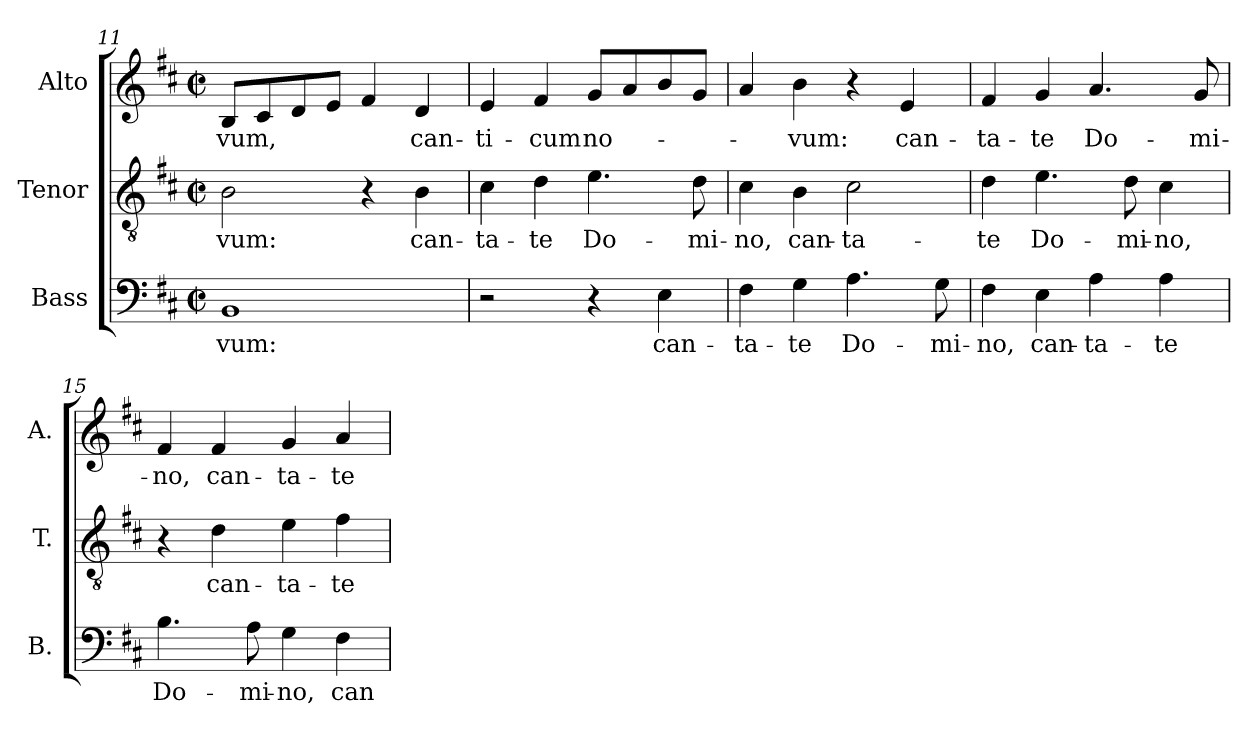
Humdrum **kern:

**kern	**text	**kern	**text	**kern	**text
*part3	*part3	*part2	*part2	*part1	*part1
*staff3	*staff3	*staff2	*staff2	*staff1	*staff1
*I"Bass	*	*I"Tenor	*	*I"Alto	*
*I'B.	*	*I'T.	*	*I'A.	*
*clefF4	*	*clefGv2	*	*clefG2	*
*	*	*ITrd7c12	*	*	*
*k[f#c#]	*	*k[f#c#]	*	*k[f#c#]	*
*D:	*	*D:	*	*D:	*
*M2/2	*	*M2/2	*	*M2/2	*
*met(c|)	*	*met(c|)	*	*met(c|)	*
=11	=11	=11	=11	=11	=11
!	!LO:LY:b:color=#000000	!	!	!	!
!	!	!	!LO:LY:b:color=#000000	!	!
!	!	!	!	!	!LO:LY:b:color=#000000
1BBi	-vum:	2BBi\	-vum:	8Bi/L	-vum,
.	.	.	.	8c#i/	.
.	.	.	.	8di/	.
.	.	.	.	8ei/J	.
.	.	4r	.	4f#i/	.
!	!	!	!LO:LY:b:color=#000000	!	!
!	!	!	!	!	!LO:LY:b:color=#000000
.	.	4BBi\	can-	4di/	can-
!!LO:LB:g=z
=12	=12	=12	=12	=12	=12
!	!	!	!LO:LY:b:color=#000000	!	!
!	!	!	!	!	!LO:LY:b:color=#000000
2r	.	4C#i\	-ta-	4ei/	-ti-
!	!	!	!LO:LY:b:color=#000000	!	!
!	!	!	!	!	!LO:LY:b:color=#000000
.	.	4Di\	-te	4f#i/	-cum
!	!	!	!LO:LY:b:color=#000000	!	!
!	!	!	!	!	!LO:LY:b:color=#000000
4r	.	4.Ei\	Do-	8gi/L	no-
.	.	.	.	8ai/	.
!	!LO:LY:b:color=#000000	!	!	!	!
4Ei\	can-	.	.	8bi/	.
!	!	!	!LO:LY:b:color=#000000	!	!
.	.	8Di\	-mi-	8gi/J	.
=13	=13	=13	=13	=13	=13
!	!LO:LY:b:color=#000000	!	!	!	!
!	!	!	!LO:LY:b:color=#000000	!	!
4F#i\	-ta-	4C#i\	-no,	4ai/	.
!	!LO:LY:b:color=#000000	!	!	!	!
!	!	!	!LO:LY:b:color=#000000	!	!
!	!	!	!	!	!LO:LY:b:color=#000000
4Gi\	-te	4BBi\	can-	4bi\	-vum:
!	!LO:LY:b:color=#000000	!	!	!	!
!	!	!	!LO:LY:b:color=#000000	!	!
4.Ai\	Do-	2C#i\	-ta-	4r	.
!	!	!	!	!	!LO:LY:b:color=#000000
.	.	.	.	4ei/	can-
!	!LO:LY:b:color=#000000	!	!	!	!
8Gi\	-mi-	.	.	.	.
=14	=14	=14	=14	=14	=14
!	!LO:LY:b:color=#000000	!	!	!	!
!	!	!	!LO:LY:b:color=#000000	!	!
!	!	!	!	!	!LO:LY:b:color=#000000
4F#i\	-no,	4Di\	-te	4f#i/	-ta-
!	!LO:LY:b:color=#000000	!	!	!	!
!	!	!	!LO:LY:b:color=#000000	!	!
!	!	!	!	!	!LO:LY:b:color=#000000
4Ei\	can-	4.Ei\	Do-	4gi/	-te
!	!LO:LY:b:color=#000000	!	!	!	!
!	!	!	!	!	!LO:LY:b:color=#000000
4Ai\	-ta-	.	.	4.ai/	Do-
!	!	!	!LO:LY:b:color=#000000	!	!
.	.	8Di\	-mi-	.	.
!	!LO:LY:b:color=#000000	!	!	!	!
!	!	!	!LO:LY:b:color=#000000	!	!
4Ai\	-te	4C#i\	-no,	.	.
!	!	!	!	!	!LO:LY:b:color=#000000
.	.	.	.	8gi/	-mi-
=15	=15	=15	=15	=15	=15
!	!LO:LY:b:color=#000000	!	!	!	!
!	!	!	!	!	!LO:LY:b:color=#000000
4.Bi\	Do-	4r	.	4f#i/	-no,
!	!	!	!LO:LY:b:color=#000000	!	!
!	!	!	!	!	!LO:LY:b:color=#000000
.	.	4Di\	can-	4f#i/	can-
!	!LO:LY:b:color=#000000	!	!	!	!
8Ai\	-mi-	.	.	.	.
!	!LO:LY:b:color=#000000	!	!	!	!
!	!	!	!LO:LY:b:color=#000000	!	!
!	!	!	!	!	!LO:LY:b:color=#000000
4Gi\	-no,	4Ei\	-ta-	4gi/	-ta-
!	!LO:LY:b:color=#000000	!	!	!	!
!	!	!	!LO:LY:b:color=#000000	!	!
!	!	!	!	!	!LO:LY:b:color=#000000
4F#i\	can-	4F#i\	-te	4ai/	-te
=	=	=	=	=	=
*-	*-	*-	*-	*-	*-
